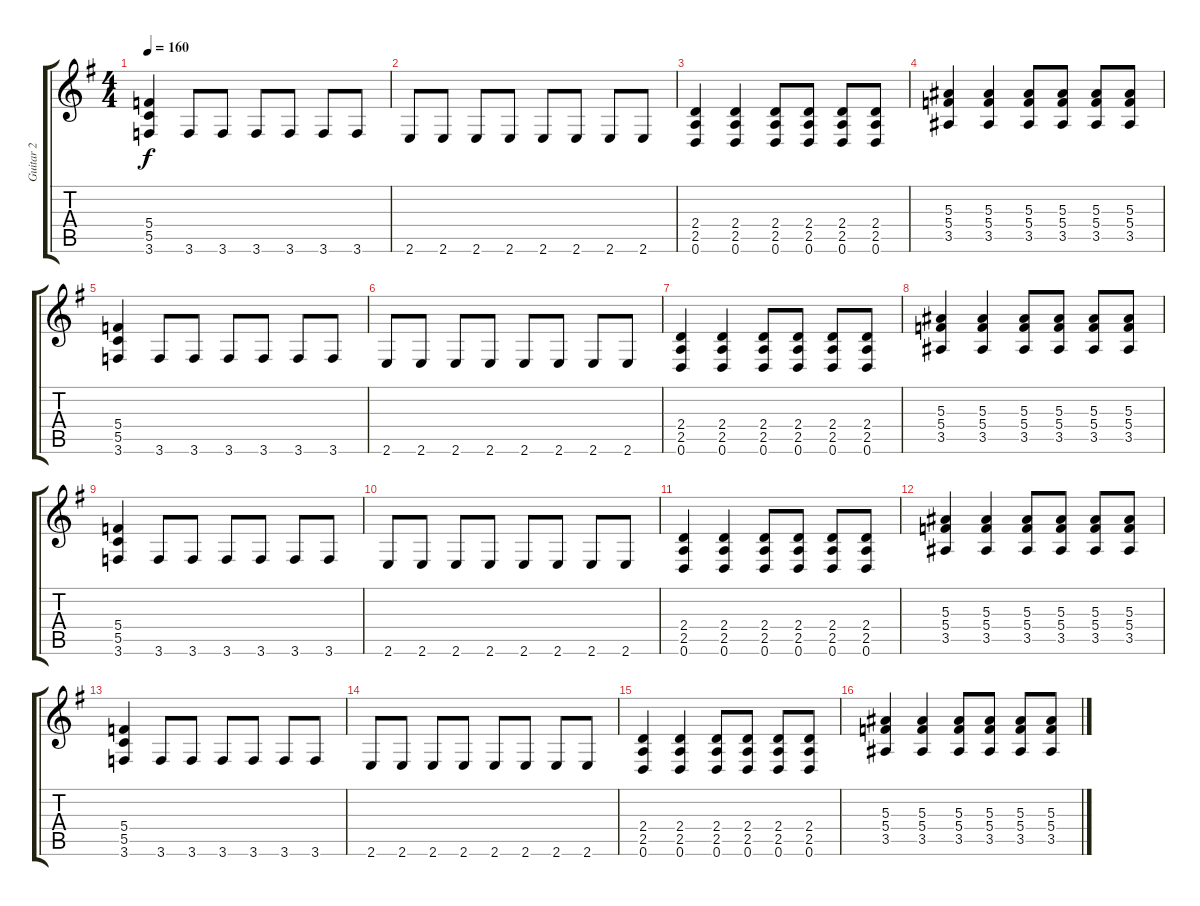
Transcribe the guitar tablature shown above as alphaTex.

\track ("Guitar 2" "Guitar 2") {instrument overdrivenguitar}
\staff {score tabs}
\tuning (D4 A3 F3 C3 G2 D2) {hide}
\ts (4 4)
\tempo 160
\clef g2
\ks eminor
(5.4 5.5 3.6).4{dy f} 3.6.8 3.6.8 3.6.8 3.6.8 3.6.8 3.6.8 |
2.6.8 2.6.8 2.6.8 2.6.8 2.6.8 2.6.8 2.6.8 2.6.8 |
(2.4 2.5 0.6).4 (2.4 2.5 0.6).4 (2.4 2.5 0.6).8 (2.4 2.5 0.6).8 (2.4 2.5 0.6).8 (2.4 2.5 0.6).8 |
(5.3 5.4 3.5).4 (5.3 5.4 3.5).4 (5.3 5.4 3.5).8 (5.3 5.4 3.5).8 (5.3 5.4 3.5).8 (5.3 5.4 3.5).8 |
(5.4 5.5 3.6).4 3.6.8 3.6.8 3.6.8 3.6.8 3.6.8 3.6.8 |
2.6.8 2.6.8 2.6.8 2.6.8 2.6.8 2.6.8 2.6.8 2.6.8 |
(2.4 2.5 0.6).4 (2.4 2.5 0.6).4 (2.4 2.5 0.6).8 (2.4 2.5 0.6).8 (2.4 2.5 0.6).8 (2.4 2.5 0.6).8 |
(5.3 5.4 3.5).4 (5.3 5.4 3.5).4 (5.3 5.4 3.5).8 (5.3 5.4 3.5).8 (5.3 5.4 3.5).8 (5.3 5.4 3.5).8 |
(5.4 5.5 3.6).4 3.6.8 3.6.8 3.6.8 3.6.8 3.6.8 3.6.8 |
2.6.8 2.6.8 2.6.8 2.6.8 2.6.8 2.6.8 2.6.8 2.6.8 |
(2.4 2.5 0.6).4 (2.4 2.5 0.6).4 (2.4 2.5 0.6).8 (2.4 2.5 0.6).8 (2.4 2.5 0.6).8 (2.4 2.5 0.6).8 |
(5.3 5.4 3.5).4 (5.3 5.4 3.5).4 (5.3 5.4 3.5).8 (5.3 5.4 3.5).8 (5.3 5.4 3.5).8 (5.3 5.4 3.5).8 |
(5.4 5.5 3.6).4 3.6.8 3.6.8 3.6.8 3.6.8 3.6.8 3.6.8 |
2.6.8 2.6.8 2.6.8 2.6.8 2.6.8 2.6.8 2.6.8 2.6.8 |
(2.4 2.5 0.6).4 (2.4 2.5 0.6).4 (2.4 2.5 0.6).8 (2.4 2.5 0.6).8 (2.4 2.5 0.6).8 (2.4 2.5 0.6).8 |
(5.3 5.4 3.5).4 (5.3 5.4 3.5).4 (5.3 5.4 3.5).8 (5.3 5.4 3.5).8 (5.3 5.4 3.5).8 (5.3 5.4 3.5).8
